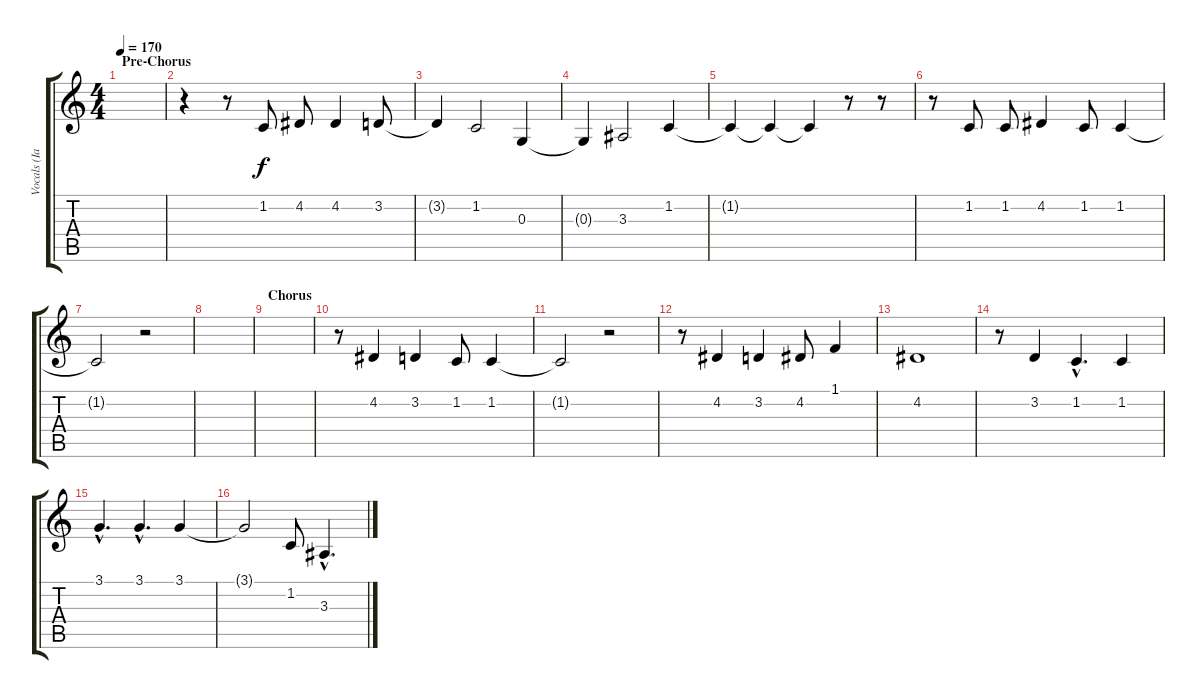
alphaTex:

\track ("Vocals (Ian)" "Vocals (Ia") {instrument cello}
\staff {score tabs}
\tuning (E4 B3 G3 D3 A2 E2) {hide}
\ts (4 4)
\section ("" "Pre-Chorus")
\tempo 170
\clef g2
\ks c
|
r.4 r.8 1.2.8 4.2.8 4.2.4 3.2.8 |
3.2{t}.4 1.2.2 0.3.4 |
0.3{t}.4 3.3.2 1.2.4 |
1.2{t}.4 1.2{t}.4 1.2{t}.4 r.8 r.8 |
r.8 1.2.8 1.2.8 4.2.4 1.2.8 1.2.4 |
1.2{t}.2 r.2 |
|
\section ("" "Chorus")
|
r.8 4.2.4 3.2.4 1.2.8 1.2.4 |
1.2{t}.2 r.2 |
r.8 4.2.4 3.2.4 4.2.8 1.1.4 |
4.2.1 |
r.8 3.2.4 1.2{hac}.4{d} 1.2.4 |
3.1{hac}.4{d} 3.1{hac}.4{d} 3.1.4 |
3.1{t}.2 1.2.8 3.3{hac}.4{d}
